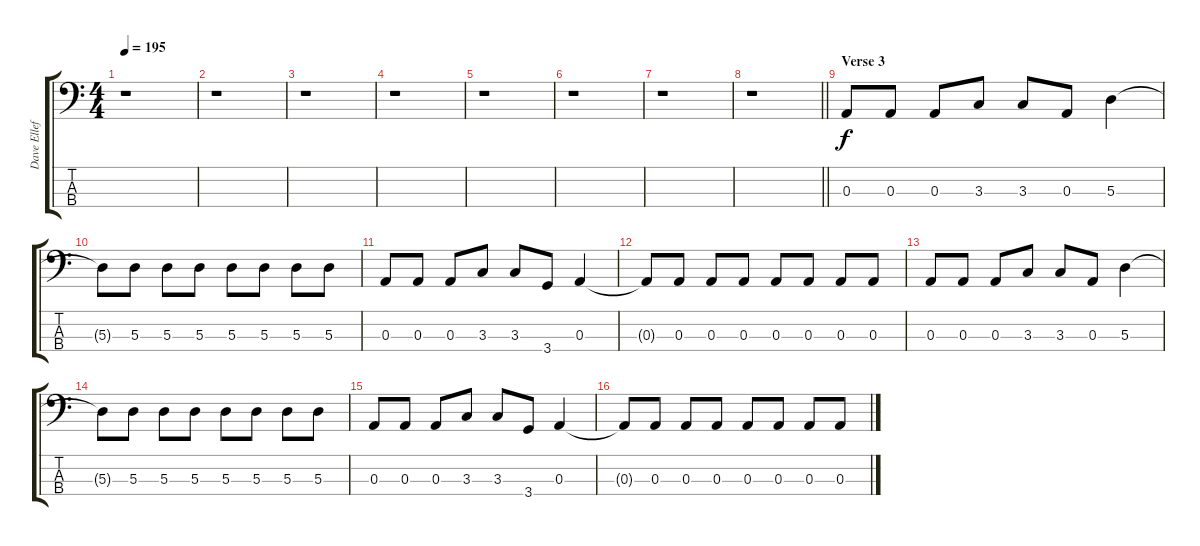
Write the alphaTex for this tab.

\track ("Dave Ellefson" "Dave Ellef") {instrument electricbasspick}
\staff {score tabs}
\tuning (G2 D2 A1 E1) {hide}
\ts (4 4)
\tempo 195
\clef f4
\ks c
r.1{dy f} |
r.1 |
r.1 |
r.1 |
r.1 |
r.1 |
r.1 |
\barLineRight lightlight
r.1 |
\section ("" "Verse 3")
0.3.8 0.3.8 0.3.8 3.3.8 3.3.8 0.3.8 5.3.4 |
5.3{t}.8 5.3.8 5.3.8 5.3.8 5.3.8 5.3.8 5.3.8 5.3.8 |
0.3.8 0.3.8 0.3.8 3.3.8 3.3.8 3.4.8 0.3.4 |
0.3{t}.8 0.3.8 0.3.8 0.3.8 0.3.8 0.3.8 0.3.8 0.3.8 |
0.3.8 0.3.8 0.3.8 3.3.8 3.3.8 0.3.8 5.3.4 |
5.3{t}.8 5.3.8 5.3.8 5.3.8 5.3.8 5.3.8 5.3.8 5.3.8 |
0.3.8 0.3.8 0.3.8 3.3.8 3.3.8 3.4.8 0.3.4 |
0.3{t}.8 0.3.8 0.3.8 0.3.8 0.3.8 0.3.8 0.3.8 0.3.8
